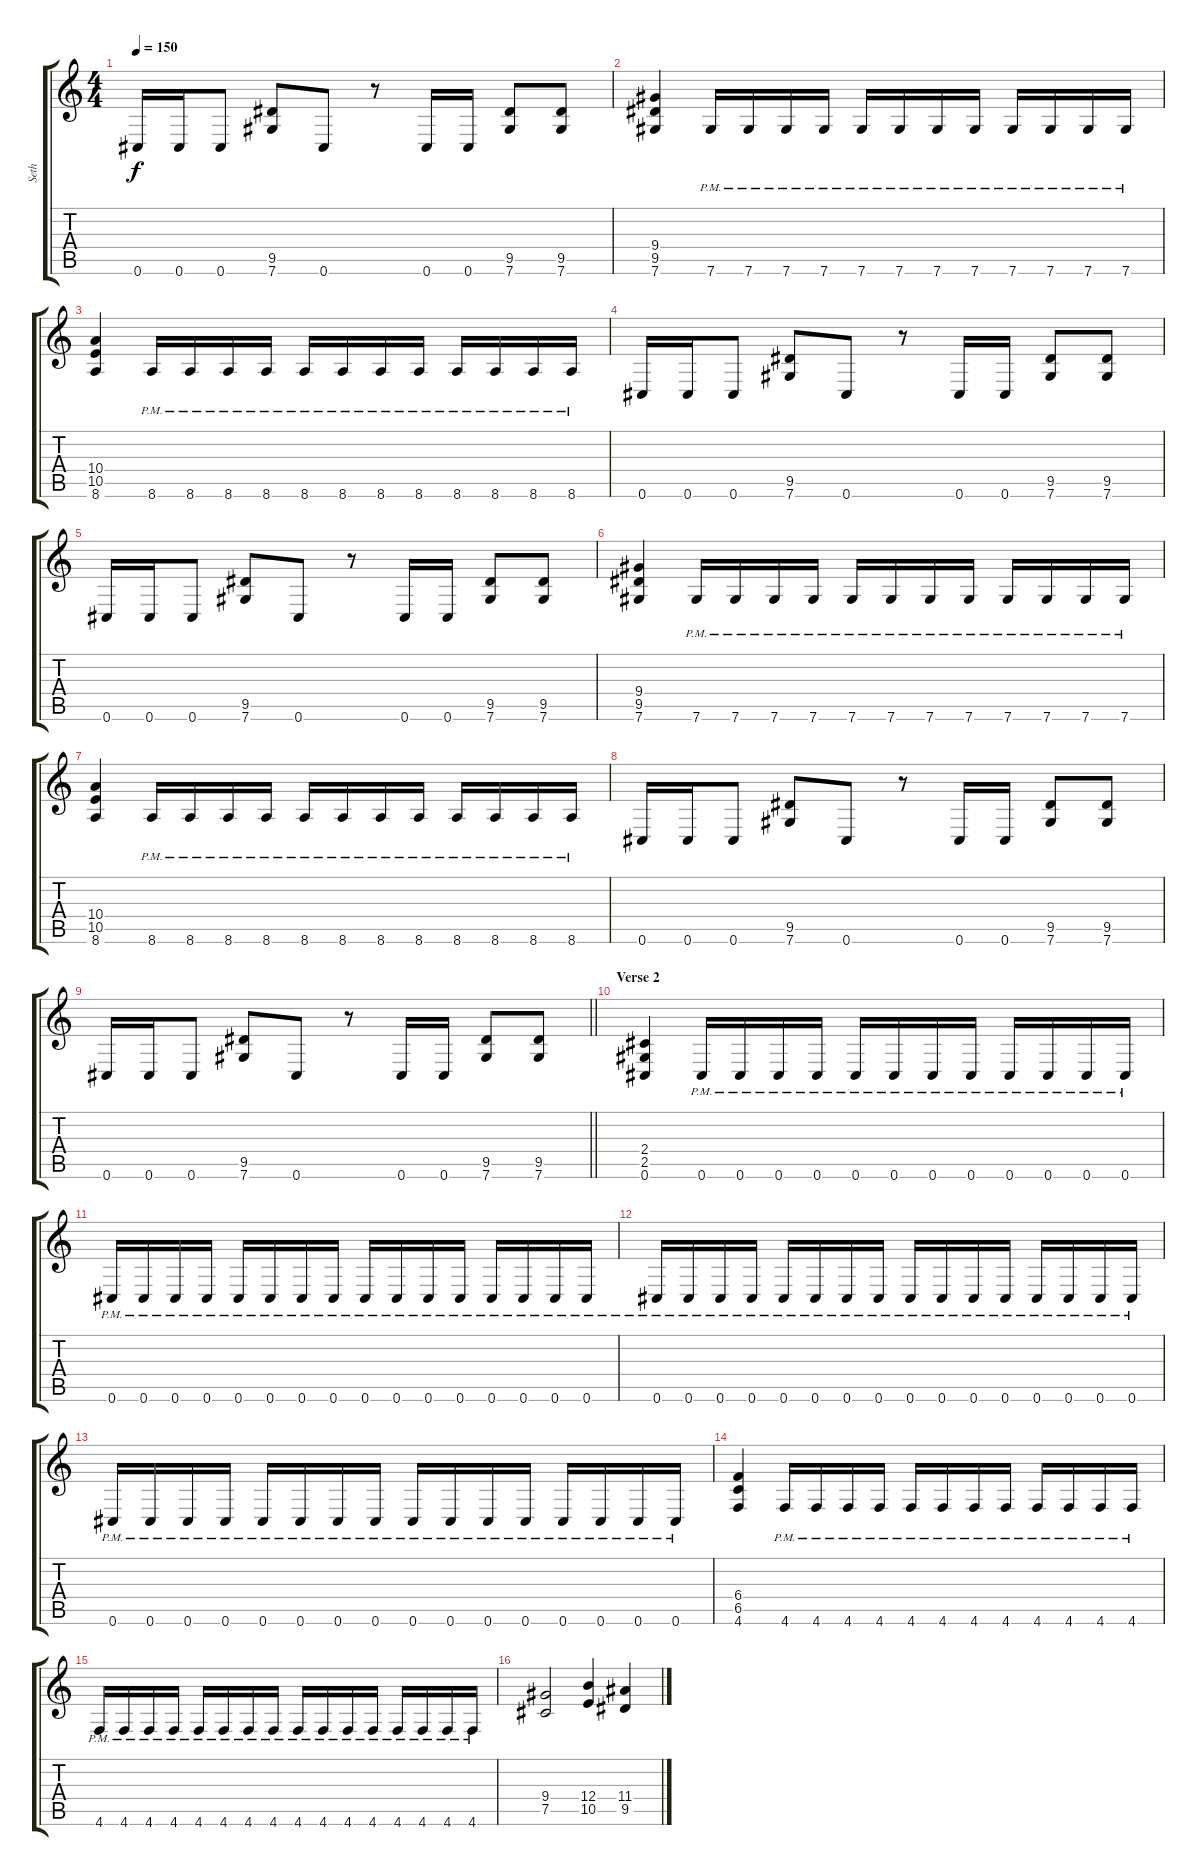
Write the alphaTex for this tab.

\track ("Seth" "Seth") {instrument distortionguitar}
\staff {score tabs}
\tuning (Db4 Ab3 E3 B2 Gb2 Db2) {hide}
\ts (4 4)
\tempo 150
\clef g2
\ks c
0.6.16{dy f} 0.6.16 0.6.8 (9.5 7.6).8 0.6.8 r.8 0.6.16 0.6.16 (9.5 7.6).8 (9.5 7.6).8 |
(9.4 9.5 7.6).4 7.6{pm}.16 7.6{pm}.16 7.6{pm}.16 7.6{pm}.16 7.6{pm}.16 7.6{pm}.16 7.6{pm}.16 7.6{pm}.16 7.6{pm}.16 7.6{pm}.16 7.6{pm}.16 7.6{pm}.16 |
(10.4 10.5 8.6).4 8.6{pm}.16 8.6{pm}.16 8.6{pm}.16 8.6{pm}.16 8.6{pm}.16 8.6{pm}.16 8.6{pm}.16 8.6{pm}.16 8.6{pm}.16 8.6{pm}.16 8.6{pm}.16 8.6{pm}.16 |
0.6.16 0.6.16 0.6.8 (9.5 7.6).8 0.6.8 r.8 0.6.16 0.6.16 (9.5 7.6).8 (9.5 7.6).8 |
0.6.16 0.6.16 0.6.8 (9.5 7.6).8 0.6.8 r.8 0.6.16 0.6.16 (9.5 7.6).8 (9.5 7.6).8 |
(9.4 9.5 7.6).4 7.6{pm}.16 7.6{pm}.16 7.6{pm}.16 7.6{pm}.16 7.6{pm}.16 7.6{pm}.16 7.6{pm}.16 7.6{pm}.16 7.6{pm}.16 7.6{pm}.16 7.6{pm}.16 7.6{pm}.16 |
(10.4 10.5 8.6).4 8.6{pm}.16 8.6{pm}.16 8.6{pm}.16 8.6{pm}.16 8.6{pm}.16 8.6{pm}.16 8.6{pm}.16 8.6{pm}.16 8.6{pm}.16 8.6{pm}.16 8.6{pm}.16 8.6{pm}.16 |
0.6.16 0.6.16 0.6.8 (9.5 7.6).8 0.6.8 r.8 0.6.16 0.6.16 (9.5 7.6).8 (9.5 7.6).8 |
\barLineRight lightlight
0.6.16 0.6.16 0.6.8 (9.5 7.6).8 0.6.8 r.8 0.6.16 0.6.16 (9.5 7.6).8 (9.5 7.6).8 |
\section ("" "Verse 2")
(2.4 2.5 0.6).4 0.6{pm}.16 0.6{pm}.16 0.6{pm}.16 0.6{pm}.16 0.6{pm}.16 0.6{pm}.16 0.6{pm}.16 0.6{pm}.16 0.6{pm}.16 0.6{pm}.16 0.6{pm}.16 0.6{pm}.16 |
0.6{pm}.16 0.6{pm}.16 0.6{pm}.16 0.6{pm}.16 0.6{pm}.16 0.6{pm}.16 0.6{pm}.16 0.6{pm}.16 0.6{pm}.16 0.6{pm}.16 0.6{pm}.16 0.6{pm}.16 0.6{pm}.16 0.6{pm}.16 0.6{pm}.16 0.6{pm}.16 |
0.6{pm}.16 0.6{pm}.16 0.6{pm}.16 0.6{pm}.16 0.6{pm}.16 0.6{pm}.16 0.6{pm}.16 0.6{pm}.16 0.6{pm}.16 0.6{pm}.16 0.6{pm}.16 0.6{pm}.16 0.6{pm}.16 0.6{pm}.16 0.6{pm}.16 0.6{pm}.16 |
0.6{pm}.16 0.6{pm}.16 0.6{pm}.16 0.6{pm}.16 0.6{pm}.16 0.6{pm}.16 0.6{pm}.16 0.6{pm}.16 0.6{pm}.16 0.6{pm}.16 0.6{pm}.16 0.6{pm}.16 0.6{pm}.16 0.6{pm}.16 0.6{pm}.16 0.6{pm}.16 |
(6.4 6.5 4.6).4 4.6{pm}.16 4.6{pm}.16 4.6{pm}.16 4.6{pm}.16 4.6{pm}.16 4.6{pm}.16 4.6{pm}.16 4.6{pm}.16 4.6{pm}.16 4.6{pm}.16 4.6{pm}.16 4.6{pm}.16 |
4.6{pm}.16 4.6{pm}.16 4.6{pm}.16 4.6{pm}.16 4.6{pm}.16 4.6{pm}.16 4.6{pm}.16 4.6{pm}.16 4.6{pm}.16 4.6{pm}.16 4.6{pm}.16 4.6{pm}.16 4.6{pm}.16 4.6{pm}.16 4.6{pm}.16 4.6{pm}.16 |
(9.4 7.5).2 (12.4 10.5).4 (11.4 9.5).4
